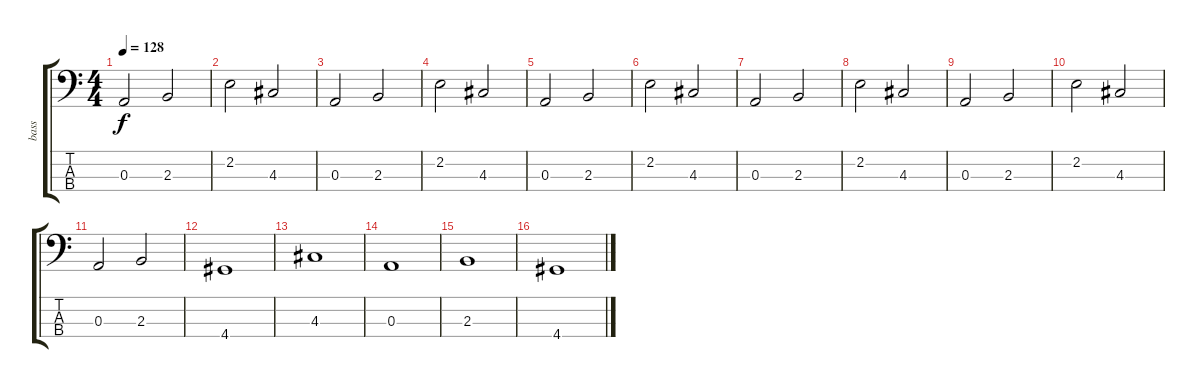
\track ("bass" "bass") {instrument electricbassfinger}
\staff {score tabs}
\tuning (G2 D2 A1 E1) {hide}
\ts (4 4)
\tempo 128
\clef f4
\ks c
0.3.2{dy f} 2.3.2 |
2.2.2 4.3.2 |
0.3.2 2.3.2 |
2.2.2 4.3.2 |
0.3.2 2.3.2 |
2.2.2 4.3.2 |
0.3.2 2.3.2 |
2.2.2 4.3.2 |
0.3.2 2.3.2 |
2.2.2 4.3.2 |
0.3.2 2.3.2 |
4.4.1 |
4.3.1 |
0.3.1 |
2.3.1 |
4.4.1
